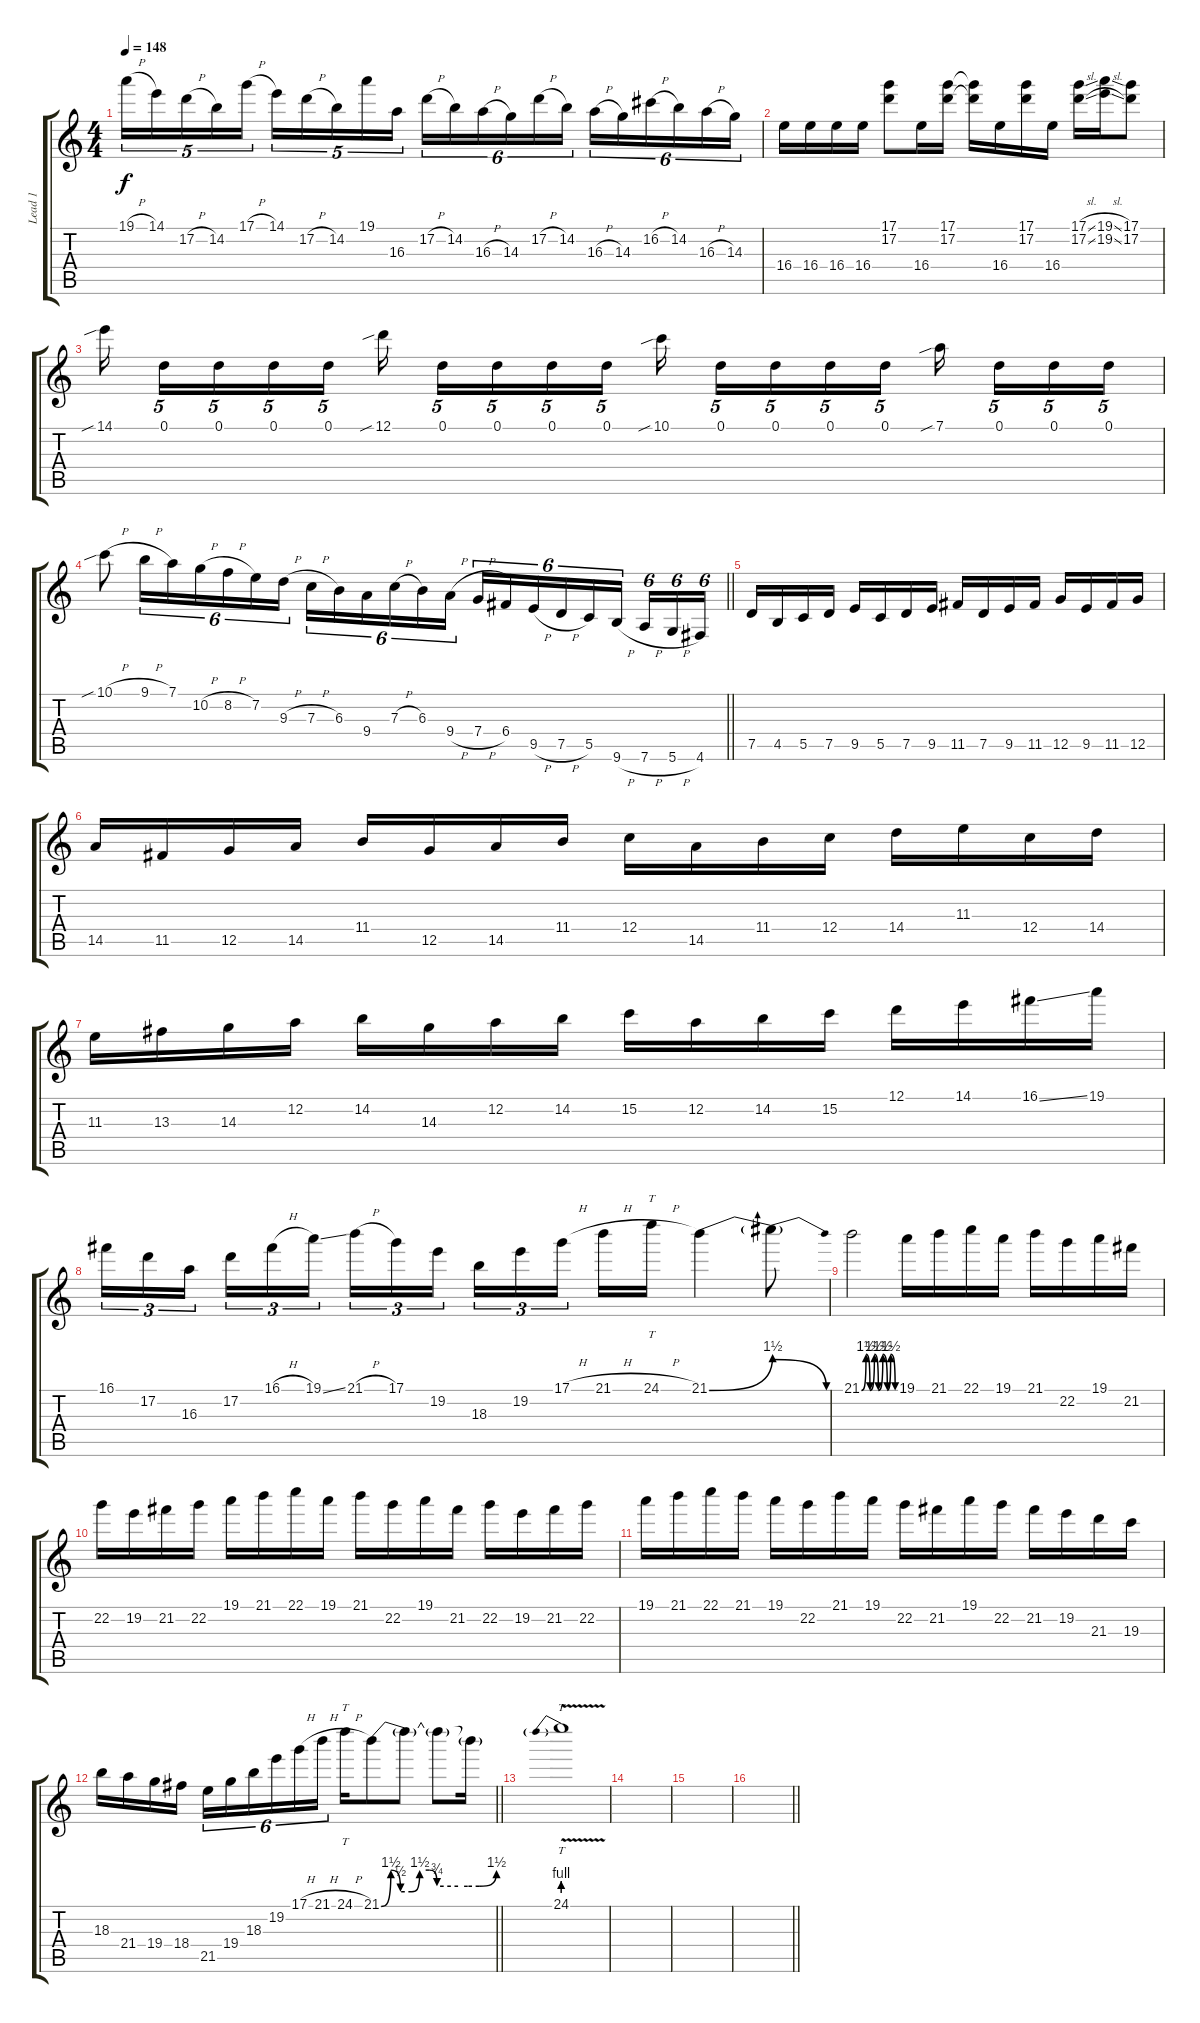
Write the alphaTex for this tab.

\track ("Lead 1" "Lead 1") {instrument overdrivenguitar}
\staff {score tabs}
\tuning (D4 A3 F3 C3 G2 D2) {hide}
\ts (4 4)
\tempo 148
\clef g2
\ks c
19.1{h}.16{tu (5 4) dy f} 14.1.16{tu (5 4)} 17.2{h}.16{tu (5 4)} 14.2.16{tu (5 4)} 17.1{h}.16{tu (5 4)} 14.1.16{tu (5 4)} 17.2{h}.16{tu (5 4)} 14.2.16{tu (5 4)} 19.1.16{tu (5 4)} 16.3.16{tu (5 4)} 17.2{h}.16{tu (6 4)} 14.2.16{tu (6 4)} 16.3{h}.16{tu (6 4)} 14.3.16{tu (6 4)} 17.2{h}.16{tu (6 4)} 14.2.16{tu (6 4)} 16.3{h}.16{tu (6 4)} 14.3.16{tu (6 4)} 16.2{h}.16{tu (6 4)} 14.2.16{tu (6 4)} 16.3{h}.16{tu (6 4)} 14.3.16{tu (6 4)} |
16.4.16 16.4.16 16.4.16 16.4.16 (17.1 17.2).8{balance 16} 16.4.16{balance 0} (17.1 17.2).16 (17.1{t} 17.2{t}).16 16.4.16{balance 16} (17.1 17.2).16 16.4.16 (17.1{sl} 17.2{sl}).16{balance 8} (19.1{sl} 19.2{sl}).16 (17.1 17.2).8 |
14.1{sib}.16 0.1.16{tu (5 4)} 0.1.16{tu (5 4)} 0.1.16{tu (5 4)} 0.1.16{tu (5 4)} 12.1{sib}.16 0.1.16{tu (5 4)} 0.1.16{tu (5 4)} 0.1.16{tu (5 4)} 0.1.16{tu (5 4)} 10.1{sib}.16 0.1.16{tu (5 4)} 0.1.16{tu (5 4)} 0.1.16{tu (5 4)} 0.1.16{tu (5 4)} 7.1{sib}.16 0.1.16{tu (5 4)} 0.1.16{tu (5 4)} 0.1.16{tu (5 4)} |
\barLineRight lightlight
10.1{sib h}.8 9.1{h}.16{tu (6 4)} 7.1.16{tu (6 4)} 10.2{h}.16{tu (6 4)} 8.2{h}.16{tu (6 4)} 7.2.16{tu (6 4)} 9.3{h}.16{tu (6 4)} 7.3{h}.16{tu (6 4)} 6.3.16{tu (6 4)} 9.4.16{tu (6 4)} 7.3{h}.16{tu (6 4)} 6.3.16{tu (6 4)} 9.4{h}.16{tu (6 4)} 7.4{h}.16{tu (6 4)} 6.4.16{tu (6 4)} 9.5{h}.16{tu (6 4)} 7.5{h}.16{tu (6 4)} 5.5.16{tu (6 4)} 9.6{h}.16{tu (6 4)} 7.6{h}.16{tu (6 4)} 5.6{h}.16{tu (6 4)} 4.6.16{tu (6 4)} |
\section ("" "")
7.5.16{balance 3} 4.5.16 5.5.16 7.5.16 9.5.16 5.5.16 7.5.16 9.5.16 11.5.16 7.5.16 9.5.16 11.5.16 12.5.16 9.5.16 11.5.16 12.5.16 |
14.5.16{balance 13} 11.5.16 12.5.16 14.5.16 11.4.16 12.5.16 14.5.16 11.4.16 12.4.16 14.5.16 11.4.16 12.4.16 14.4.16 11.3.16 12.4.16 14.4.16 |
11.3.16 13.3.16 14.3.16 12.2.16 14.2.16 14.3.16 12.2.16 14.2.16 15.2.16 12.2.16 14.2.16 15.2.16 12.1.16 14.1.16{balance 13} 16.1{ss}.16 19.1.16 |
16.1.16{tu (3 2)} 17.2.16{tu (3 2)} 16.3.16{tu (3 2)} 17.2.16{tu (3 2)} 16.1{h}.16{tu (3 2)} 19.1{ss}.16{tu (3 2)} 21.1{h}.16{tu (3 2)} 17.1.16{tu (3 2)} 19.2.16{tu (3 2)} 18.3.16{tu (3 2)} 19.2.16{tu (3 2)} 17.1{h}.16{tu (3 2)} 21.1{h}.16 24.1{h}.16{tt} 21.1{be (bend 0 0 60 6)}.4 21.1{be (release 0 5 60 0) t}.8 |
21.1{be (custom 0 0 8 6 15 0 23 6 30 0 38 6 46 0 52 6 60 0)}.2{balance 3} 19.1.16 21.1.16 22.1.16 19.1.16 21.1.16 22.2.16 19.1.16 21.2.16 |
22.2.16{balance 13} 19.2.16 21.2.16 22.2.16 19.1.16 21.1.16 22.1.16 19.1.16 21.1.16 22.2.16 19.1.16 21.2.16 22.2.16 19.2.16 21.2.16 22.2.16 |
19.1.16{balance 3} 21.1.16 22.1.16 21.1.16 19.1.16 22.2.16 21.1.16 19.1.16 22.2.16 21.2.16 19.1.16{balance 13} 22.2.16 21.2.16 19.2.16 21.3.16 19.3.16 |
\barLineRight lightlight
18.3.16 21.4.16 19.4.16 18.4.16 21.5.16{tu (6 4)} 19.4.16{tu (6 4)} 18.3.16{tu (6 4)} 19.2.16{tu (6 4)} 17.1{h}.16{tu (6 4)} 21.1{h}.16{tu (6 4)} 24.1{h}.16{tt} 21.1{be (custom 0 0 5 6 10 2 16 2 20 6 25 6 29 3 40 3 45 3 51 3 60 6)}.8 21.1{t}.8{balance 8} 21.1{t}.8{balance 8} 21.1{t}.16 |
\section ("" "")
24.1{be (prebend 0 4 60 4) v}.1{tt} |
|
|
\barLineRight lightlight
